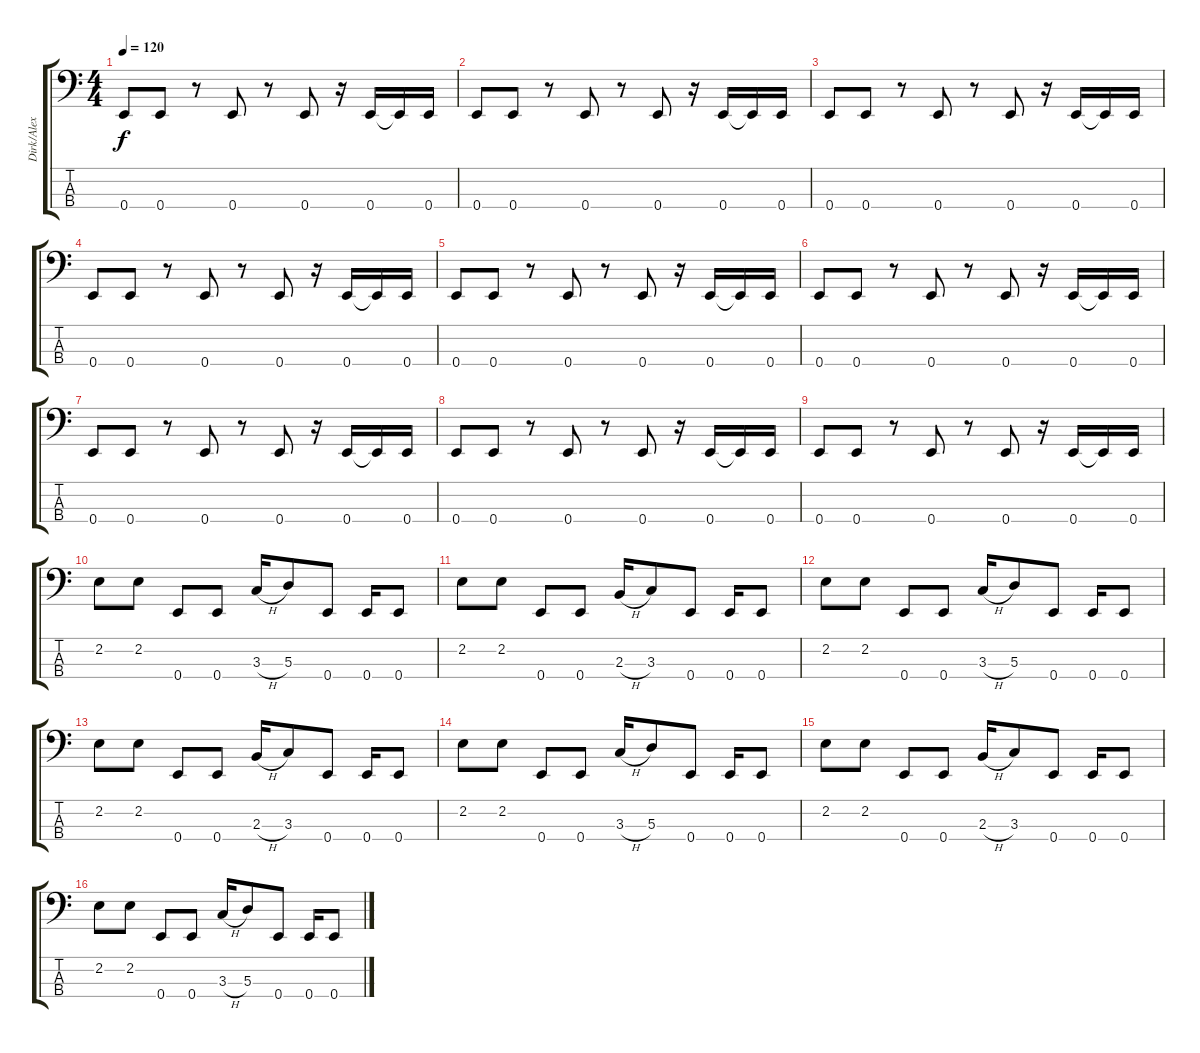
\track ("Dirk/Alex" "Dirk/Alex") {instrument electricbassfinger}
\staff {score tabs}
\tuning (G2 D2 A1 E1) {hide}
\ts (4 4)
\tempo 120
\clef f4
\ks c
0.4.8{dy f} 0.4.8 r.8 0.4.8 r.8 0.4.8 r.16 0.4.16 0.4{t}.16 0.4.16 |
0.4.8 0.4.8 r.8 0.4.8 r.8 0.4.8 r.16 0.4.16 0.4{t}.16 0.4.16 |
0.4.8 0.4.8 r.8 0.4.8 r.8 0.4.8 r.16 0.4.16 0.4{t}.16 0.4.16 |
0.4.8 0.4.8 r.8 0.4.8 r.8 0.4.8 r.16 0.4.16 0.4{t}.16 0.4.16 |
0.4.8 0.4.8 r.8 0.4.8 r.8 0.4.8 r.16 0.4.16 0.4{t}.16 0.4.16 |
0.4.8 0.4.8 r.8 0.4.8 r.8 0.4.8 r.16 0.4.16 0.4{t}.16 0.4.16 |
0.4.8 0.4.8 r.8 0.4.8 r.8 0.4.8 r.16 0.4.16 0.4{t}.16 0.4.16 |
0.4.8 0.4.8 r.8 0.4.8 r.8 0.4.8 r.16 0.4.16 0.4{t}.16 0.4.16 |
0.4.8 0.4.8 r.8 0.4.8 r.8 0.4.8 r.16 0.4.16 0.4{t}.16 0.4.16 |
2.2.8 2.2.8 0.4.8 0.4.8 3.3{h}.16 5.3.8 0.4.8 0.4.16 0.4.8 |
2.2.8 2.2.8 0.4.8 0.4.8 2.3{h}.16 3.3.8 0.4.8 0.4.16 0.4.8 |
2.2.8 2.2.8 0.4.8 0.4.8 3.3{h}.16 5.3.8 0.4.8 0.4.16 0.4.8 |
2.2.8 2.2.8 0.4.8 0.4.8 2.3{h}.16 3.3.8 0.4.8 0.4.16 0.4.8 |
2.2.8 2.2.8 0.4.8 0.4.8 3.3{h}.16 5.3.8 0.4.8 0.4.16 0.4.8 |
2.2.8 2.2.8 0.4.8 0.4.8 2.3{h}.16 3.3.8 0.4.8 0.4.16 0.4.8 |
2.2.8 2.2.8 0.4.8 0.4.8 3.3{h}.16 5.3.8 0.4.8 0.4.16 0.4.8
